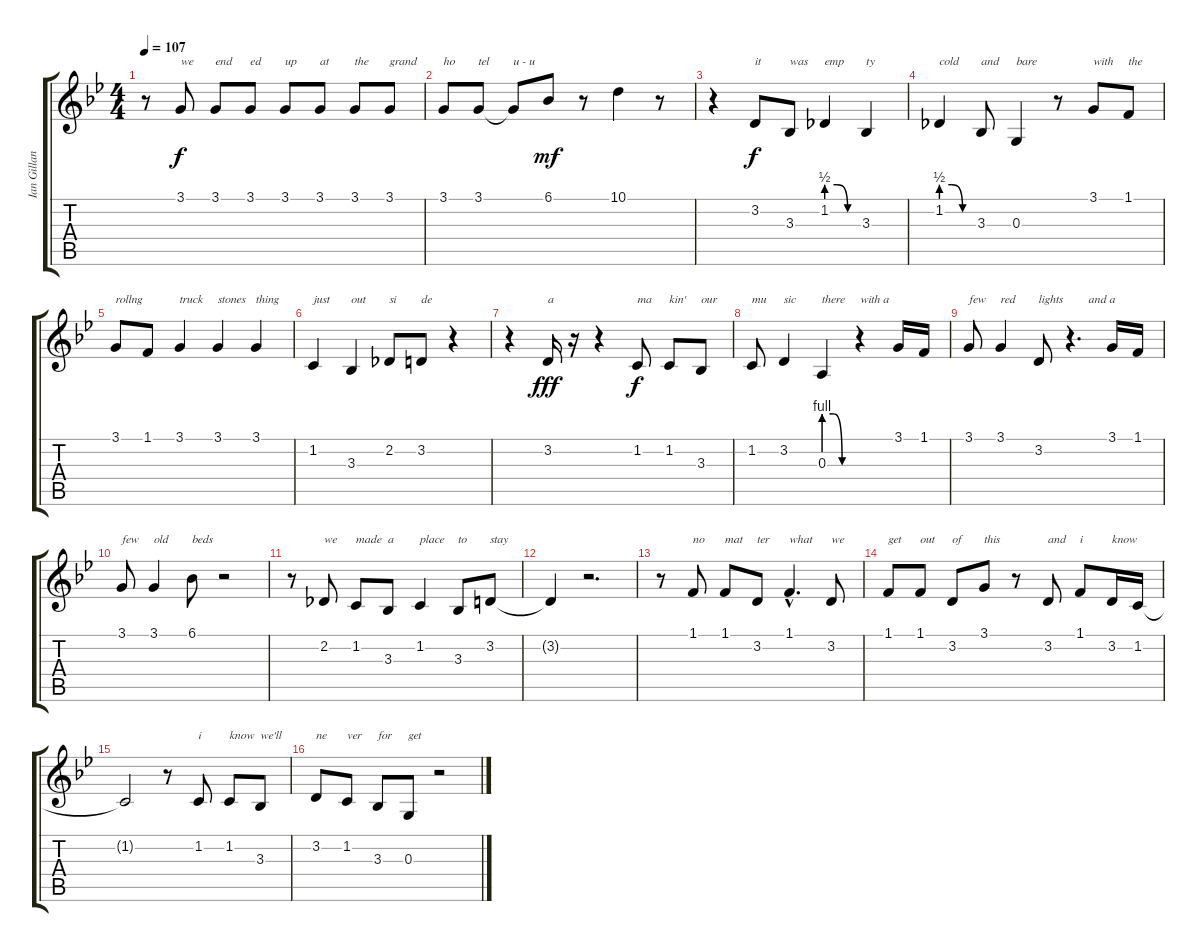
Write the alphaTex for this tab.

\track ("Ian Gillan " "Ian Gillan") {instrument lead2sawtooth}
\staff {score tabs}
\tuning (E4 B3 G3 D3 A2 E2) {hide}
\ts (4 4)
\tempo 107
\clef g2
\ks bb
r.8{dy f} 3.1.8{txt "we"} 3.1.8{txt "end"} 3.1.8{txt "ed"} 3.1.8{txt "up"} 3.1.8{txt "at"} 3.1.8{txt "the"} 3.1.8{txt "grand"} |
3.1.8{txt "ho"} 3.1.8{txt "tel"} 3.1{t}.8{txt "u - u"} 6.1.8{dy mf} r.8 10.1.4 r.8 |
r.4 3.2.8{txt "it" dy f} 3.3.8{txt "was"} 1.2{be (custom 0 2 20 2 40 0 60 0)}.4{txt "emp"} 3.3.4{txt "ty"} |
1.2{be (custom 0 2 20 2 40 0 60 0)}.4{txt "cold"} 3.3.8{txt "and"} 0.3.4{txt "bare"} r.8 3.1.8{txt "with"} 1.1.8{txt "the"} |
3.1.8{txt "rollng"} 1.1.8 3.1.4{txt "truck"} 3.1.4{txt "stones"} 3.1.4{txt "thing"} |
1.2.4{txt "just"} 3.3.4{txt "out"} 2.2.8{txt "si"} 3.2.8{txt "de"} r.4 |
r.4 3.2.16{txt "a" dy fff} r.16 r.4 1.2.8{txt "ma" dy f} 1.2.8{txt "kin'"} 3.3.8{txt "our"} |
1.2.8{txt "mu"} 3.2.4{txt "sic"} 0.3{be (custom 0 4 20 4 40 0 60 0)}.4{txt "there"} r.4{txt "with a"} 3.1.16 1.1.16 |
3.1.8{txt "few"} 3.1.4{txt "red"} 3.2.8{txt "lights"} r.4{d txt "      and a"} 3.1.16 1.1.16 |
3.1.8{txt "few"} 3.1.4{txt "old"} 6.1.8{txt "beds"} r.2 |
r.8 2.2.8{txt "we"} 1.2.8{txt "made"} 3.3.8{txt "a"} 1.2.4{txt "place"} 3.3.8{txt "to"} 3.2.8{txt "stay"} |
3.2{t}.4 r.2{d} |
r.8 1.1.8{txt "no"} 1.1.8{txt "mat"} 3.2.8{txt "ter"} 1.1{hac}.4{d txt "what"} 3.2.8{txt "we"} |
1.1.8{txt "get"} 1.1.8{txt "out"} 3.2.8{txt "of"} 3.1.8{txt "this"} r.8 3.2.8{txt "and"} 1.1.8{txt "i"} 3.2.16{txt "know"} 1.2.16 |
1.2{t}.2 r.8 1.2.8{txt "i"} 1.2.8{txt "know"} 3.3.8{txt "we'll"} |
3.2.8{txt "ne"} 1.2.8{txt "ver"} 3.3.8{txt "for"} 0.3.8{txt "get"} r.2
